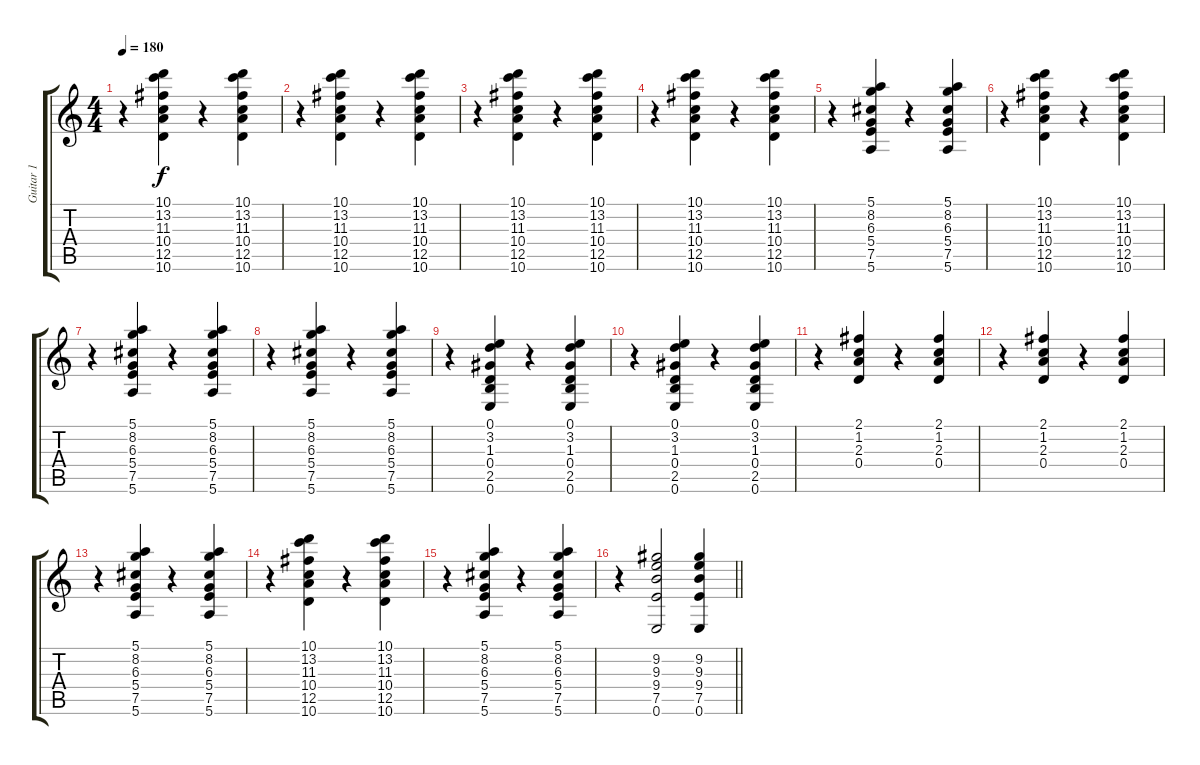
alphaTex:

\track ("Guitar 1" "Guitar 1") {instrument electricguitarclean}
\staff {score tabs}
\tuning (E4 B3 G3 D3 A2 E2) {hide}
\ts (4 4)
\tempo 180
\clef g2
\ks c
r.4{dy f} (10.1 13.2 11.3 10.4 12.5 10.6).4 r.4 (10.1 13.2 11.3 10.4 12.5 10.6).4 |
r.4 (10.1 13.2 11.3 10.4 12.5 10.6).4 r.4 (10.1 13.2 11.3 10.4 12.5 10.6).4 |
r.4 (10.1 13.2 11.3 10.4 12.5 10.6).4 r.4 (10.1 13.2 11.3 10.4 12.5 10.6).4 |
r.4 (10.1 13.2 11.3 10.4 12.5 10.6).4 r.4 (10.1 13.2 11.3 10.4 12.5 10.6).4 |
r.4 (5.1 8.2 6.3 5.4 7.5 5.6).4 r.4 (5.1 8.2 6.3 5.4 7.5 5.6).4 |
r.4 (10.1 13.2 11.3 10.4 12.5 10.6).4 r.4 (10.1 13.2 11.3 10.4 12.5 10.6).4 |
r.4 (5.1 8.2 6.3 5.4 7.5 5.6).4 r.4 (5.1 8.2 6.3 5.4 7.5 5.6).4 |
r.4 (5.1 8.2 6.3 5.4 7.5 5.6).4 r.4 (5.1 8.2 6.3 5.4 7.5 5.6).4 |
r.4 (0.1 3.2 1.3 0.4 2.5 0.6).4 r.4 (0.1 3.2 1.3 0.4 2.5 0.6).4 |
r.4 (0.1 3.2 1.3 0.4 2.5 0.6).4 r.4 (0.1 3.2 1.3 0.4 2.5 0.6).4 |
r.4 (2.1 1.2 2.3 0.4).4 r.4 (2.1 1.2 2.3 0.4).4 |
r.4 (2.1 1.2 2.3 0.4).4 r.4 (2.1 1.2 2.3 0.4).4 |
r.4 (5.1 8.2 6.3 5.4 7.5 5.6).4 r.4 (5.1 8.2 6.3 5.4 7.5 5.6).4 |
r.4 (10.1 13.2 11.3 10.4 12.5 10.6).4 r.4 (10.1 13.2 11.3 10.4 12.5 10.6).4 |
r.4 (5.1 8.2 6.3 5.4 7.5 5.6).4 r.4 (5.1 8.2 6.3 5.4 7.5 5.6).4 |
\barLineRight lightlight
r.4 (9.2 9.3 9.4 7.5 0.6).2 (9.2 9.3 9.4 7.5 0.6).4
